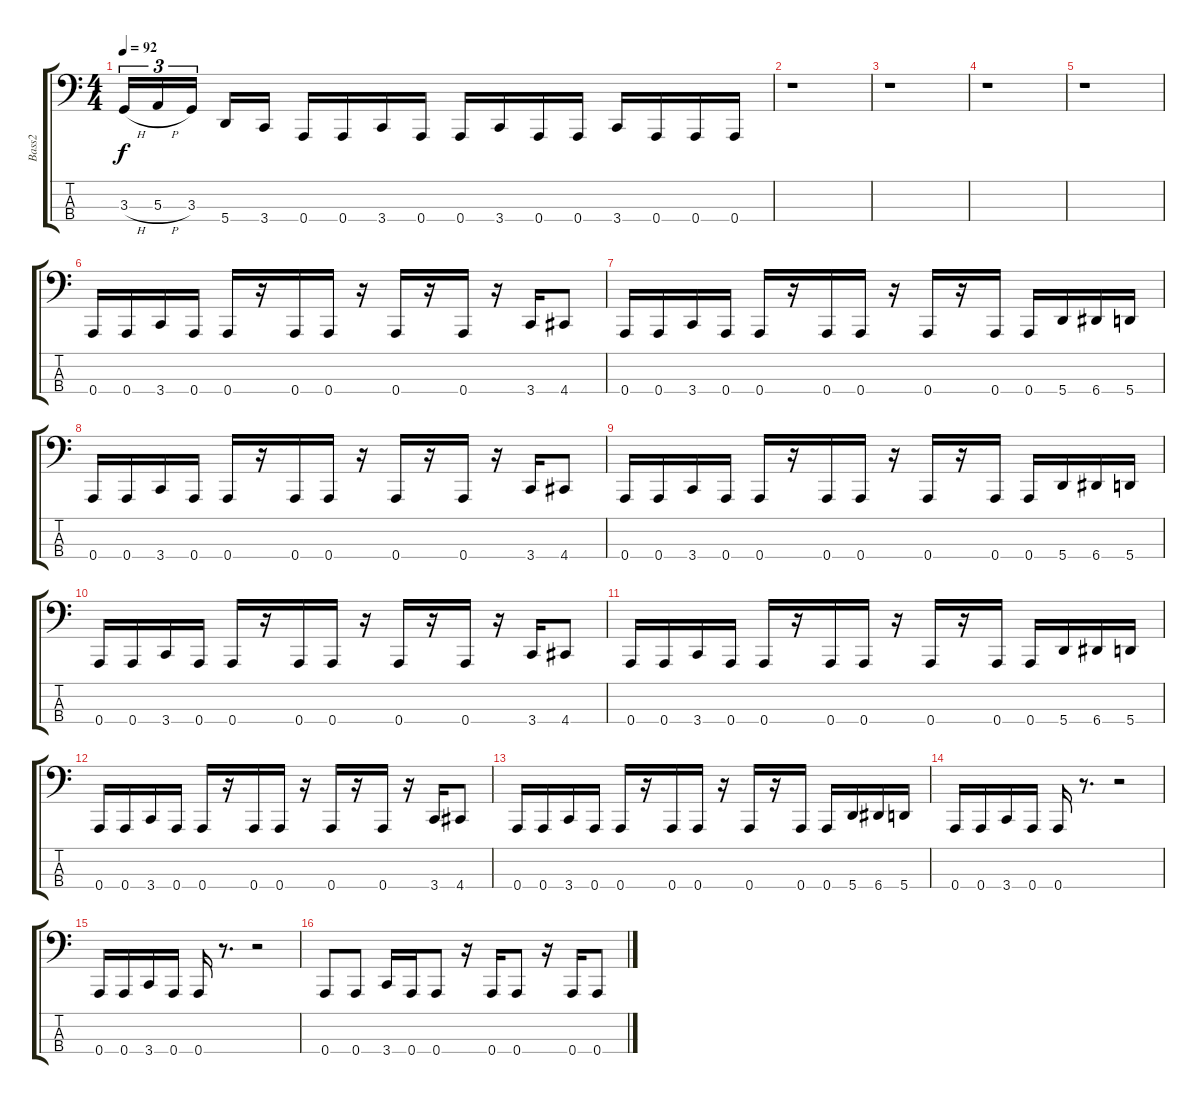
\track ("Bass2" "Bass2") {instrument slapbass1}
\staff {score tabs}
\tuning (D2 A1 E1 A0) {hide}
\ts (4 4)
\tempo 92
\clef f4
\ks c
3.3{h}.16{tu (3 2) dy f} 5.3{h}.16{tu (3 2)} 3.3.16{tu (3 2)} 5.4.16 3.4.16 0.4.16 0.4.16 3.4.16 0.4.16 0.4.16 3.4.16 0.4.16 0.4.16 3.4.16 0.4.16 0.4.16 0.4.16 |
r.1 |
r.1 |
r.1 |
r.1 |
0.4.16 0.4.16 3.4.16 0.4.16 0.4.16 r.16 0.4.16 0.4.16 r.16 0.4.16 r.16 0.4.16 r.16 3.4.16 4.4.8 |
0.4.16 0.4.16 3.4.16 0.4.16 0.4.16 r.16 0.4.16 0.4.16 r.16 0.4.16 r.16 0.4.16 0.4.16 5.4.16 6.4.16 5.4.16 |
0.4.16 0.4.16 3.4.16 0.4.16 0.4.16 r.16 0.4.16 0.4.16 r.16 0.4.16 r.16 0.4.16 r.16 3.4.16 4.4.8 |
0.4.16 0.4.16 3.4.16 0.4.16 0.4.16 r.16 0.4.16 0.4.16 r.16 0.4.16 r.16 0.4.16 0.4.16 5.4.16 6.4.16 5.4.16 |
0.4.16 0.4.16 3.4.16 0.4.16 0.4.16 r.16 0.4.16 0.4.16 r.16 0.4.16 r.16 0.4.16 r.16 3.4.16 4.4.8 |
0.4.16 0.4.16 3.4.16 0.4.16 0.4.16 r.16 0.4.16 0.4.16 r.16 0.4.16 r.16 0.4.16 0.4.16 5.4.16 6.4.16 5.4.16 |
0.4.16 0.4.16 3.4.16 0.4.16 0.4.16 r.16 0.4.16 0.4.16 r.16 0.4.16 r.16 0.4.16 r.16 3.4.16 4.4.8 |
0.4.16 0.4.16 3.4.16 0.4.16 0.4.16 r.16 0.4.16 0.4.16 r.16 0.4.16 r.16 0.4.16 0.4.16 5.4.16 6.4.16 5.4.16 |
0.4.16 0.4.16 3.4.16 0.4.16 0.4.16 r.8{d} r.2 |
0.4.16 0.4.16 3.4.16 0.4.16 0.4.16 r.8{d} r.2 |
0.4.8 0.4.8 3.4.16 0.4.16 0.4.8 r.16 0.4.16 0.4.8 r.16 0.4.16 0.4.8
